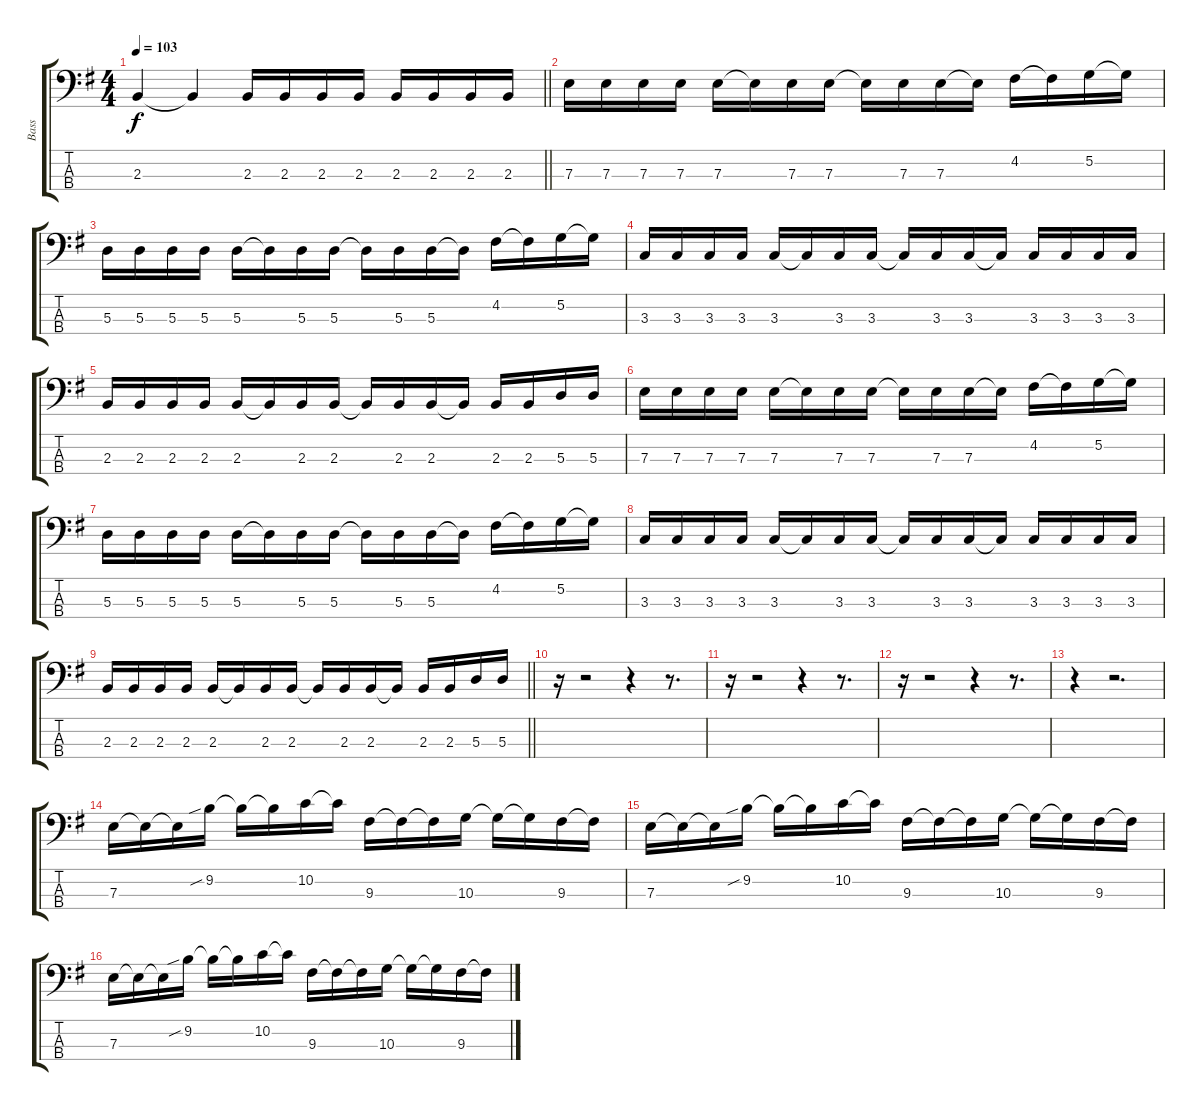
\track ("Bass" "Bass") {instrument electricbassfinger}
\staff {score tabs}
\tuning (G2 D2 A1 E1) {hide}
\ts (4 4)
\tempo 103
\clef f4
\barLineRight lightlight
\ks eminor
2.3.4{dy f} 2.3{t}.4 2.3.16 2.3.16 2.3.16 2.3.16 2.3.16 2.3.16 2.3.16 2.3.16 |
7.3.16 7.3.16 7.3.16 7.3.16 7.3.16 7.3{t}.16 7.3.16 7.3.16 7.3{t}.16 7.3.16 7.3.16 7.3{t}.16 4.2.16 4.2{t}.16 5.2.16 5.2{t}.16 |
5.3.16 5.3.16 5.3.16 5.3.16 5.3.16 5.3{t}.16 5.3.16 5.3.16 5.3{t}.16 5.3.16 5.3.16 5.3{t}.16 4.2.16 4.2{t}.16 5.2.16 5.2{t}.16 |
3.3.16 3.3.16 3.3.16 3.3.16 3.3.16 3.3{t}.16 3.3.16 3.3.16 3.3{t}.16 3.3.16 3.3.16 3.3{t}.16 3.3.16 3.3.16 3.3.16 3.3.16 |
2.3.16 2.3.16 2.3.16 2.3.16 2.3.16 2.3{t}.16 2.3.16 2.3.16 2.3{t}.16 2.3.16 2.3.16 2.3{t}.16 2.3.16 2.3.16 5.3.16 5.3.16 |
7.3.16 7.3.16 7.3.16 7.3.16 7.3.16 7.3{t}.16 7.3.16 7.3.16 7.3{t}.16 7.3.16 7.3.16 7.3{t}.16 4.2.16 4.2{t}.16 5.2.16 5.2{t}.16 |
5.3.16 5.3.16 5.3.16 5.3.16 5.3.16 5.3{t}.16 5.3.16 5.3.16 5.3{t}.16 5.3.16 5.3.16 5.3{t}.16 4.2.16 4.2{t}.16 5.2.16 5.2{t}.16 |
3.3.16 3.3.16 3.3.16 3.3.16 3.3.16 3.3{t}.16 3.3.16 3.3.16 3.3{t}.16 3.3.16 3.3.16 3.3{t}.16 3.3.16 3.3.16 3.3.16 3.3.16 |
\barLineRight lightlight
2.3.16 2.3.16 2.3.16 2.3.16 2.3.16 2.3{t}.16 2.3.16 2.3.16 2.3{t}.16 2.3.16 2.3.16 2.3{t}.16 2.3.16 2.3.16 5.3.16 5.3.16 |
r.16 r.2 r.4 r.8{d} |
r.16 r.2 r.4 r.8{d} |
r.16 r.2 r.4 r.8{d} |
r.4 r.2{d} |
7.3.16 7.3{t}.16 7.3{t}.16 9.2{sib}.16 9.2{t}.16 9.2{t}.16 10.2.16 10.2{t}.16 9.3.16 9.3{t}.16 9.3{t}.16 10.3.16 10.3{t}.16 10.3{t}.16 9.3.16 9.3{t}.16 |
7.3.16 7.3{t}.16 7.3{t}.16 9.2{sib}.16 9.2{t}.16 9.2{t}.16 10.2.16 10.2{t}.16 9.3.16 9.3{t}.16 9.3{t}.16 10.3.16 10.3{t}.16 10.3{t}.16 9.3.16 9.3{t}.16 |
7.3.16 7.3{t}.16 7.3{t}.16 9.2{sib}.16 9.2{t}.16 9.2{t}.16 10.2.16 10.2{t}.16 9.3.16 9.3{t}.16 9.3{t}.16 10.3.16 10.3{t}.16 10.3{t}.16 9.3.16 9.3{t}.16
